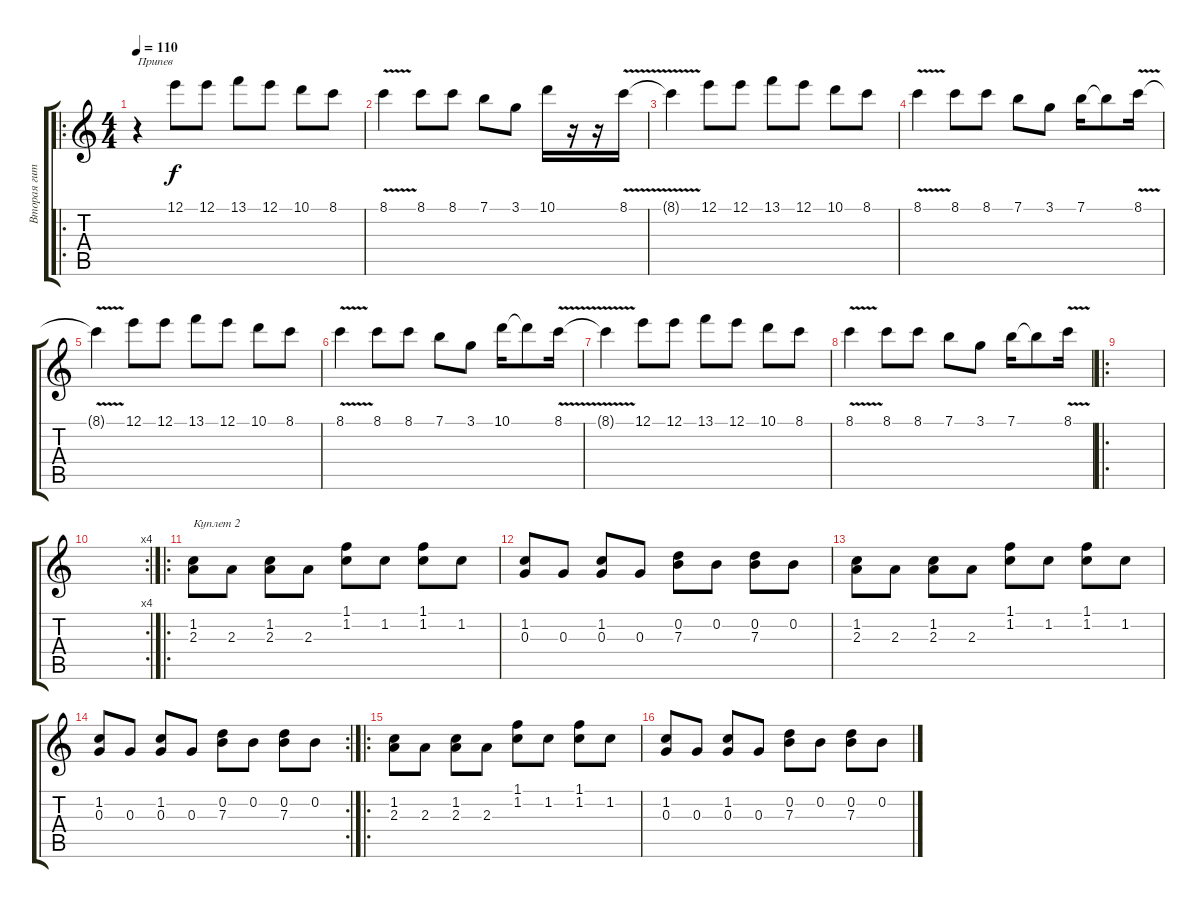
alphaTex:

\track ("Вторая гитара" "Вторая гит") {instrument acousticguitarnylon}
\staff {score tabs}
\tuning (E4 B3 G3 D3 A2 E2) {hide}
\ro
\ts (4 4)
\tempo 110
\clef g2
\ks c
r.4{txt "Припев" dy f} 12.1.8 12.1.8 13.1.8 12.1.8 10.1.8 8.1.8 |
8.1{v}.4 8.1.8 8.1.8 7.1.8 3.1.8 10.1.16 r.16 r.16 8.1{v}.16 |
8.1{t}.4 12.1.8 12.1.8 13.1.8 12.1.8 10.1.8 8.1.8 |
8.1{v}.4 8.1.8 8.1.8 7.1.8 3.1.8 7.1.16 7.1{t}.8 8.1{v}.16 |
8.1{t}.4 12.1.8 12.1.8 13.1.8 12.1.8 10.1.8 8.1.8 |
8.1{v}.4 8.1.8 8.1.8 7.1.8 3.1.8 10.1.16 10.1{t}.8 8.1{v}.16 |
8.1{t}.4 12.1.8 12.1.8 13.1.8 12.1.8 10.1.8 8.1.8 |
8.1{v}.4 8.1.8 8.1.8 7.1.8 3.1.8 7.1.16 7.1{t}.8 8.1{v}.16 |
\ro
|
\rc 4
|
\ro
(1.2 2.3).8{txt "Куплет 2"} 2.3.8 (1.2 2.3).8 2.3.8 (1.1 1.2).8 1.2.8 (1.1 1.2).8 1.2.8 |
(1.2 0.3).8 0.3.8 (1.2 0.3).8 0.3.8 (0.2 7.3).8 0.2.8 (0.2 7.3).8 0.2.8 |
(1.2 2.3).8 2.3.8 (1.2 2.3).8 2.3.8 (1.1 1.2).8 1.2.8 (1.1 1.2).8 1.2.8 |
\rc 2
(1.2 0.3).8 0.3.8 (1.2 0.3).8 0.3.8 (0.2 7.3).8 0.2.8 (0.2 7.3).8 0.2.8 |
\ro
(1.2 2.3).8 2.3.8 (1.2 2.3).8 2.3.8 (1.1 1.2).8 1.2.8 (1.1 1.2).8 1.2.8 |
(1.2 0.3).8 0.3.8 (1.2 0.3).8 0.3.8 (0.2 7.3).8 0.2.8 (0.2 7.3).8 0.2.8
